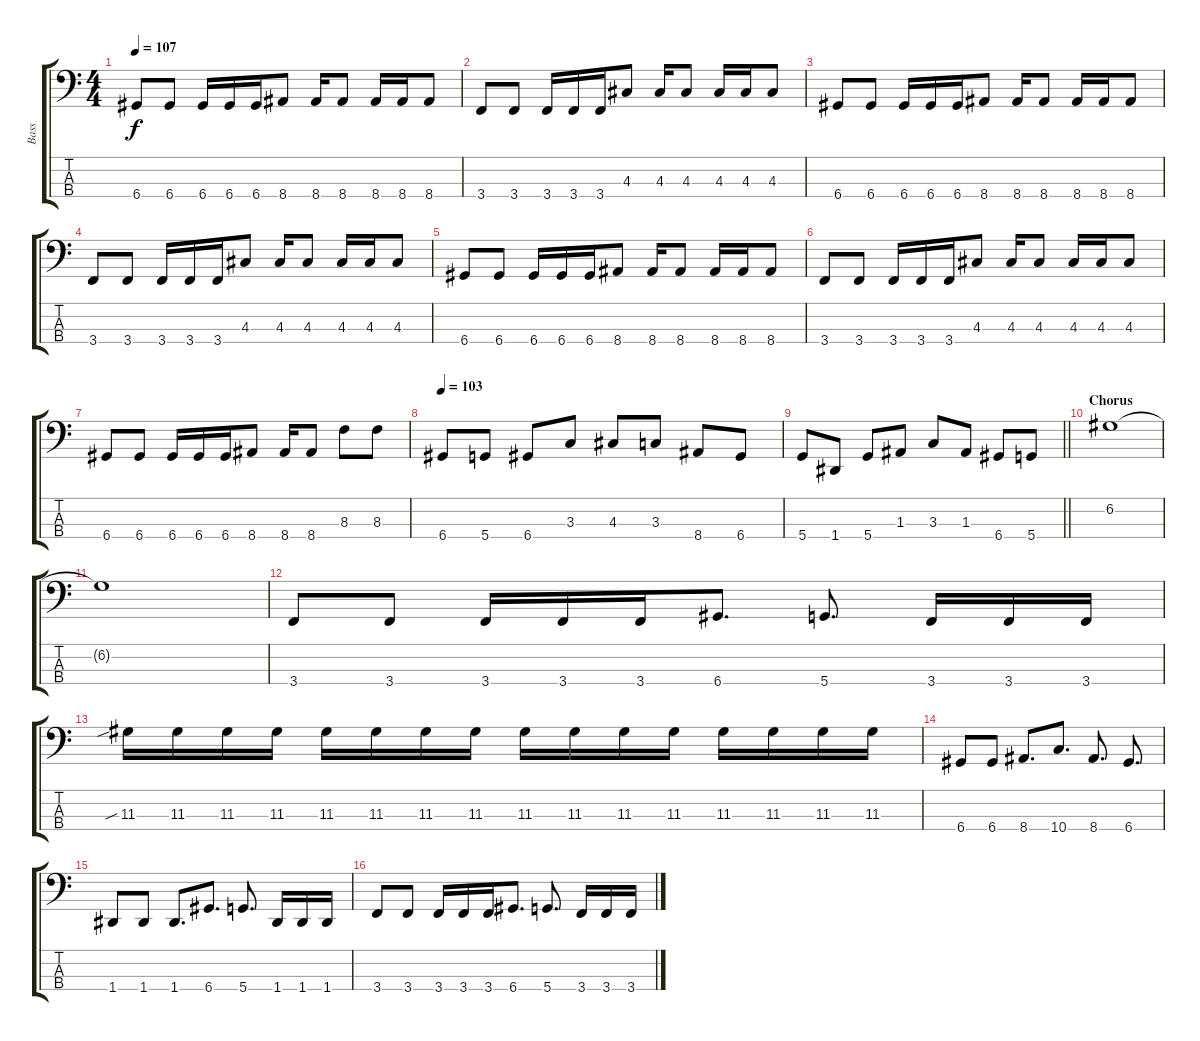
\track ("Bass" "Bass") {instrument electricbassfinger}
\staff {score tabs}
\tuning (G2 D2 A1 D1) {hide}
\ts (4 4)
\tempo 107
\clef f4
\ks c
6.4.8{dy f} 6.4.8 6.4.16 6.4.16 6.4.16 8.4.8 8.4.16 8.4.8 8.4.16 8.4.16 8.4.8 |
3.4.8 3.4.8 3.4.16 3.4.16 3.4.16 4.3.8 4.3.16 4.3.8 4.3.16 4.3.16 4.3.8 |
6.4.8 6.4.8 6.4.16 6.4.16 6.4.16 8.4.8 8.4.16 8.4.8 8.4.16 8.4.16 8.4.8 |
3.4.8 3.4.8 3.4.16 3.4.16 3.4.16 4.3.8 4.3.16 4.3.8 4.3.16 4.3.16 4.3.8 |
6.4.8 6.4.8 6.4.16 6.4.16 6.4.16 8.4.8 8.4.16 8.4.8 8.4.16 8.4.16 8.4.8 |
3.4.8 3.4.8 3.4.16 3.4.16 3.4.16 4.3.8 4.3.16 4.3.8 4.3.16 4.3.16 4.3.8 |
6.4.8 6.4.8 6.4.16 6.4.16 6.4.16 8.4.8 8.4.16 8.4.8 8.3.8 8.3.8 |
\tempo 103
6.4.8 5.4.8 6.4.8 3.3.8 4.3.8 3.3.8 8.4.8 6.4.8 |
\barLineRight lightlight
5.4.8 1.4.8 5.4.8 1.3.8 3.3.8 1.3.8 6.4.8 5.4.8 |
\section ("" "Chorus")
6.2.1 |
6.2{t}.1 |
3.4.8 3.4.8 3.4.16 3.4.16 3.4.16 6.4.8{d} 5.4.8{d} 3.4.16 3.4.16 3.4.16 |
11.3{sib}.16 11.3.16 11.3.16 11.3.16 11.3.16 11.3.16 11.3.16 11.3.16 11.3.16 11.3.16 11.3.16 11.3.16 11.3.16 11.3.16 11.3.16 11.3.16 |
6.4.8 6.4.8 8.4.8{d} 10.4.8{d} 8.4.8{d} 6.4.8{d} |
1.4.8 1.4.8 1.4.8{d} 6.4.8{d} 5.4.8{d} 1.4.16 1.4.16 1.4.16 |
3.4.8 3.4.8 3.4.16 3.4.16 3.4.16 6.4.8{d} 5.4.8{d} 3.4.16 3.4.16 3.4.16
